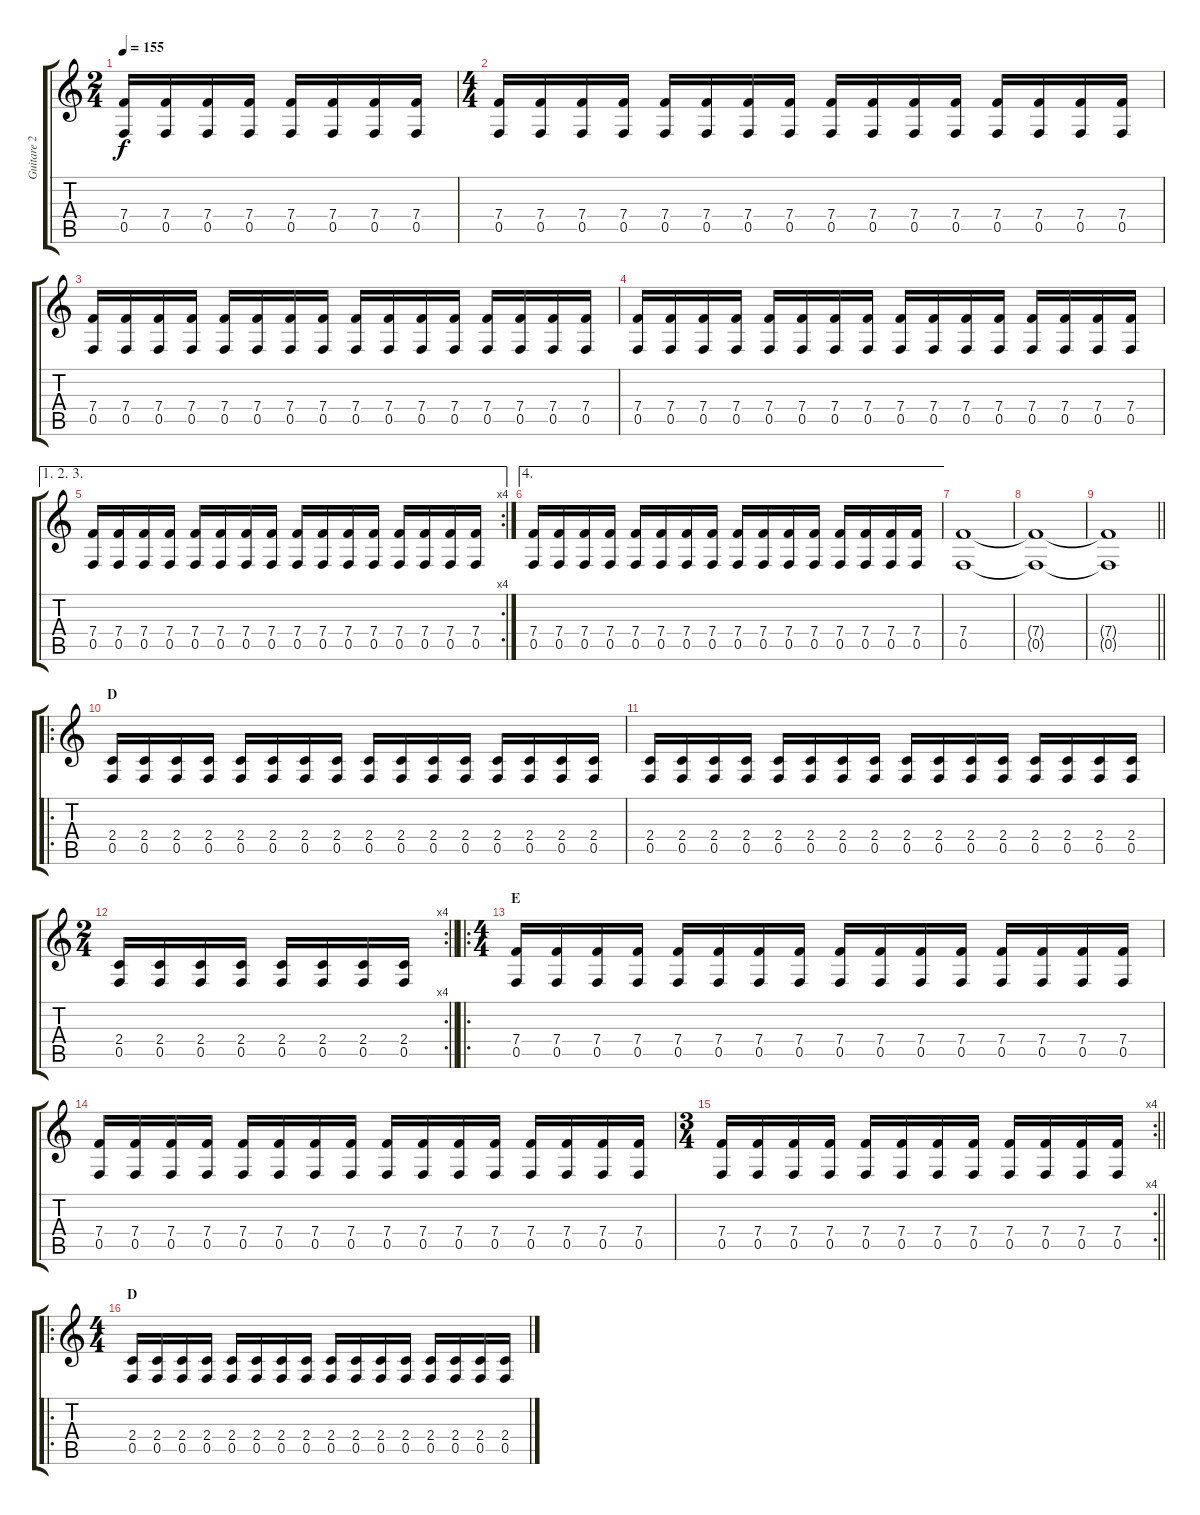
\track ("Guitare 2" "Guitare 2") {instrument distortionguitar}
\staff {score tabs}
\tuning (C4 G3 Eb3 Bb2 F2 C2) {hide}
\ts (2 4)
\tempo 155
\clef g2
\ks c
(7.4 0.5).16{dy f} (7.4 0.5).16 (7.4 0.5).16 (7.4 0.5).16 (7.4 0.5).16 (7.4 0.5).16 (7.4 0.5).16 (7.4 0.5).16 |
\ts (4 4)
(7.4 0.5).16 (7.4 0.5).16 (7.4 0.5).16 (7.4 0.5).16 (7.4 0.5).16 (7.4 0.5).16 (7.4 0.5).16 (7.4 0.5).16 (7.4 0.5).16 (7.4 0.5).16 (7.4 0.5).16 (7.4 0.5).16 (7.4 0.5).16 (7.4 0.5).16 (7.4 0.5).16 (7.4 0.5).16 |
(7.4 0.5).16 (7.4 0.5).16 (7.4 0.5).16 (7.4 0.5).16 (7.4 0.5).16 (7.4 0.5).16 (7.4 0.5).16 (7.4 0.5).16 (7.4 0.5).16 (7.4 0.5).16 (7.4 0.5).16 (7.4 0.5).16 (7.4 0.5).16 (7.4 0.5).16 (7.4 0.5).16 (7.4 0.5).16 |
(7.4 0.5).16 (7.4 0.5).16 (7.4 0.5).16 (7.4 0.5).16 (7.4 0.5).16 (7.4 0.5).16 (7.4 0.5).16 (7.4 0.5).16 (7.4 0.5).16 (7.4 0.5).16 (7.4 0.5).16 (7.4 0.5).16 (7.4 0.5).16 (7.4 0.5).16 (7.4 0.5).16 (7.4 0.5).16 |
\ae (1 2 3)
\rc 4
(7.4 0.5).16 (7.4 0.5).16 (7.4 0.5).16 (7.4 0.5).16 (7.4 0.5).16 (7.4 0.5).16 (7.4 0.5).16 (7.4 0.5).16 (7.4 0.5).16 (7.4 0.5).16 (7.4 0.5).16 (7.4 0.5).16 (7.4 0.5).16 (7.4 0.5).16 (7.4 0.5).16 (7.4 0.5).16 |
\ae 4
(7.4 0.5).16 (7.4 0.5).16 (7.4 0.5).16 (7.4 0.5).16 (7.4 0.5).16 (7.4 0.5).16 (7.4 0.5).16 (7.4 0.5).16 (7.4 0.5).16 (7.4 0.5).16 (7.4 0.5).16 (7.4 0.5).16 (7.4 0.5).16 (7.4 0.5).16 (7.4 0.5).16 (7.4 0.5).16 |
(7.4 0.5).1 |
(7.4{t} 0.5{t}).1 |
\barLineRight lightlight
(7.4{t} 0.5{t}).1 |
\ro
\section ("" "D")
(2.4 0.5).16 (2.4 0.5).16 (2.4 0.5).16 (2.4 0.5).16 (2.4 0.5).16 (2.4 0.5).16 (2.4 0.5).16 (2.4 0.5).16 (2.4 0.5).16 (2.4 0.5).16 (2.4 0.5).16 (2.4 0.5).16 (2.4 0.5).16 (2.4 0.5).16 (2.4 0.5).16 (2.4 0.5).16 |
(2.4 0.5).16 (2.4 0.5).16 (2.4 0.5).16 (2.4 0.5).16 (2.4 0.5).16 (2.4 0.5).16 (2.4 0.5).16 (2.4 0.5).16 (2.4 0.5).16 (2.4 0.5).16 (2.4 0.5).16 (2.4 0.5).16 (2.4 0.5).16 (2.4 0.5).16 (2.4 0.5).16 (2.4 0.5).16 |
\rc 4
\ts (2 4)
\barLineRight lightlight
(2.4 0.5).16 (2.4 0.5).16 (2.4 0.5).16 (2.4 0.5).16 (2.4 0.5).16 (2.4 0.5).16 (2.4 0.5).16 (2.4 0.5).16 |
\ro
\ts (4 4)
\section ("" "E")
(7.4 0.5).16 (7.4 0.5).16 (7.4 0.5).16 (7.4 0.5).16 (7.4 0.5).16 (7.4 0.5).16 (7.4 0.5).16 (7.4 0.5).16 (7.4 0.5).16 (7.4 0.5).16 (7.4 0.5).16 (7.4 0.5).16 (7.4 0.5).16 (7.4 0.5).16 (7.4 0.5).16 (7.4 0.5).16 |
(7.4 0.5).16 (7.4 0.5).16 (7.4 0.5).16 (7.4 0.5).16 (7.4 0.5).16 (7.4 0.5).16 (7.4 0.5).16 (7.4 0.5).16 (7.4 0.5).16 (7.4 0.5).16 (7.4 0.5).16 (7.4 0.5).16 (7.4 0.5).16 (7.4 0.5).16 (7.4 0.5).16 (7.4 0.5).16 |
\rc 4
\ts (3 4)
\barLineRight lightlight
(7.4 0.5).16 (7.4 0.5).16 (7.4 0.5).16 (7.4 0.5).16 (7.4 0.5).16 (7.4 0.5).16 (7.4 0.5).16 (7.4 0.5).16 (7.4 0.5).16 (7.4 0.5).16 (7.4 0.5).16 (7.4 0.5).16 |
\ro
\ts (4 4)
\section ("" "D")
(2.4 0.5).16 (2.4 0.5).16 (2.4 0.5).16 (2.4 0.5).16 (2.4 0.5).16 (2.4 0.5).16 (2.4 0.5).16 (2.4 0.5).16 (2.4 0.5).16 (2.4 0.5).16 (2.4 0.5).16 (2.4 0.5).16 (2.4 0.5).16 (2.4 0.5).16 (2.4 0.5).16 (2.4 0.5).16
